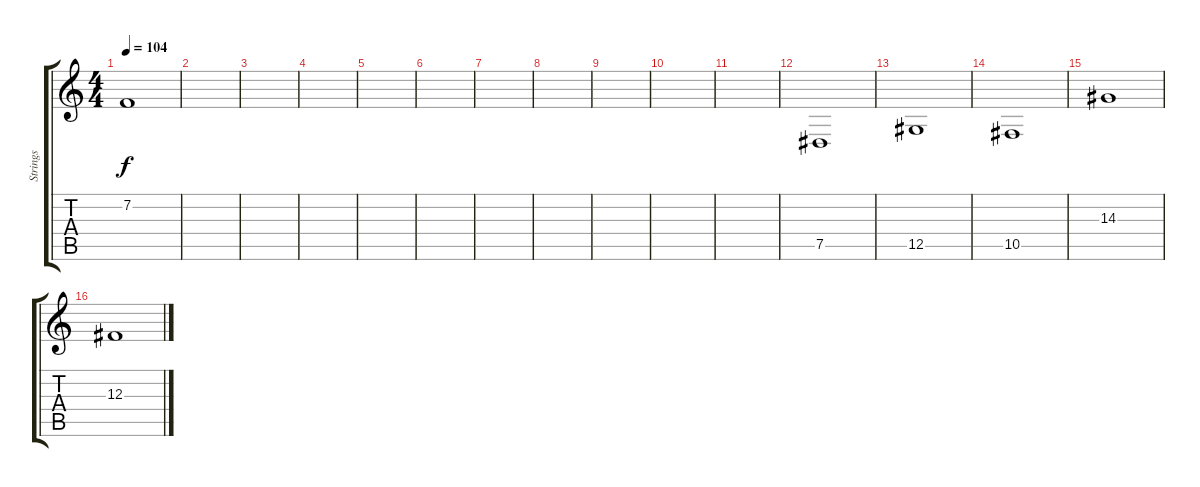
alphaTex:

\track ("Strings" "Strings") {instrument synthstrings2}
\staff {score tabs}
\tuning (Eb4 Bb3 Gb3 Db3 Ab2 Eb2) {hide}
\ts (4 4)
\tempo 104
\clef g2
\ks c
7.2.1{dy f} |
|
|
|
|
|
|
|
|
|
|
7.5.1 |
12.5.1 |
10.5.1 |
14.3.1 |
12.3.1
